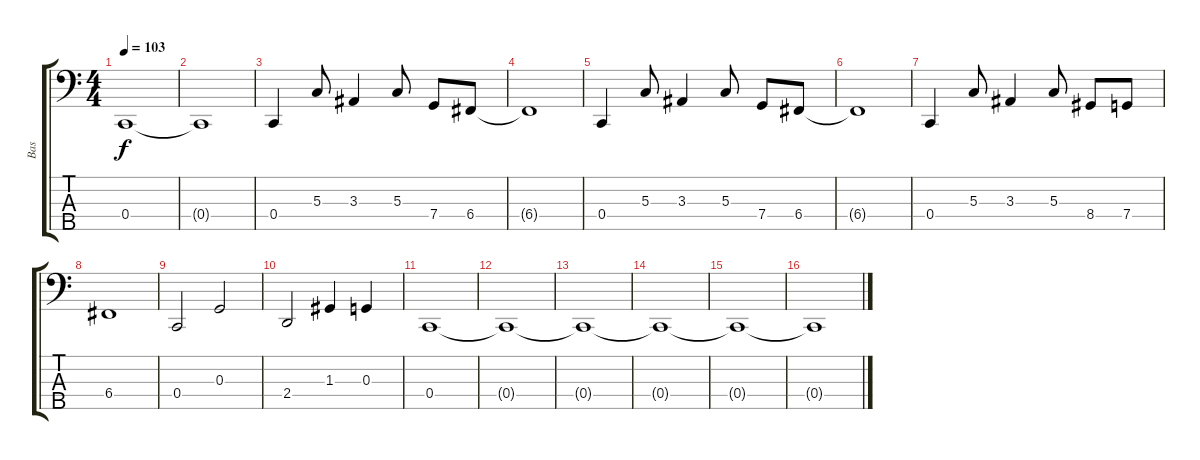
\track ("Bas" "Bas") {instrument electricbassfinger}
\staff {score tabs}
\tuning (F2 C2 G1 C1 A0) {hide}
\ts (4 4)
\tempo 103
\clef f4
\ks c
0.4.1{dy f} |
0.4{t}.1 |
0.4.4 5.3.8 3.3.4 5.3.8 7.4.8 6.4.8 |
6.4{t}.1 |
0.4.4 5.3.8 3.3.4 5.3.8 7.4.8 6.4.8 |
6.4{t}.1 |
0.4.4 5.3.8 3.3.4 5.3.8 8.4.8 7.4.8 |
6.4.1 |
0.4.2 0.3.2 |
2.4.2 1.3.4 0.3.4 |
0.4.1 |
0.4{t}.1 |
0.4{t}.1 |
0.4{t}.1{volume 0} |
0.4{t}.1 |
0.4{t}.1
